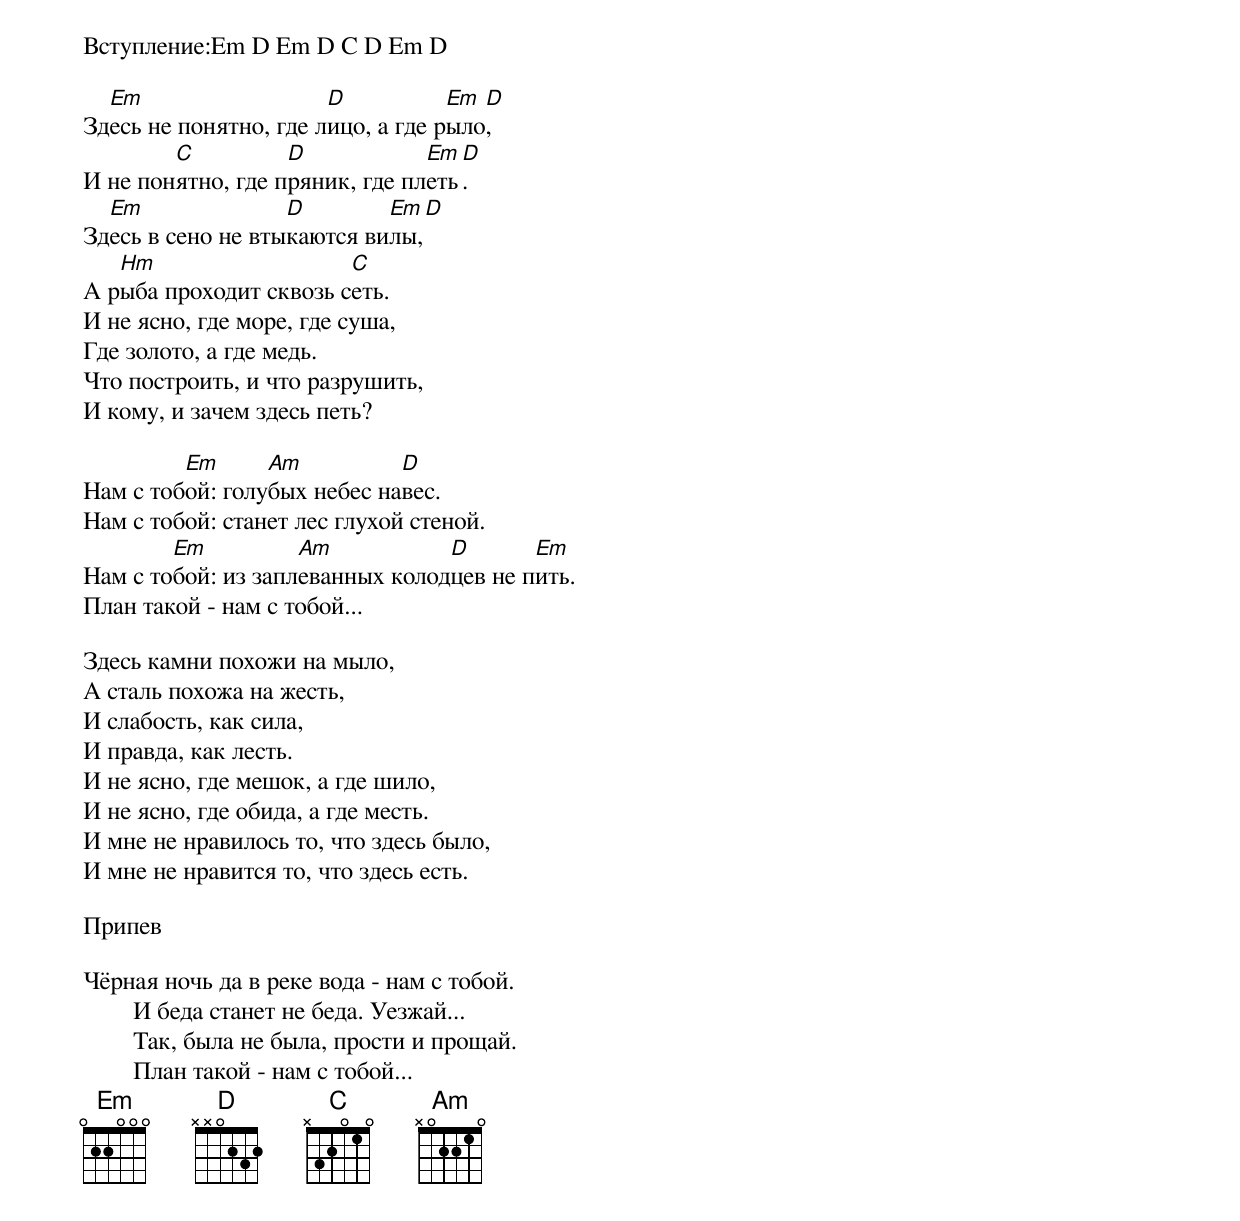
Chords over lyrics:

Вступление:Em D Em D C D Em D

  Em                   D           Em D
Здесь не понятно, где лицо, а где рыло,
        C          D            Em D
И не понятно, где пряник, где плеть.
  Em               D        Em D
Здесь в сено не втыкаются вилы,
   Hm                   C
А рыба проходит сквозь сеть.
И не ясно, где море, где суша,
Где золото, а где медь.
Что построить, и что разрушить,
И кому, и зачем здесь петь?

         Em      Am          D
Нам с тобой: голубых небес навес.
Нам с тобой: станет лес глухой стеной.
        Em          Am           D       Em
Нам с тобой: из заплеванных колодцев не пить.
План такой - нам с тобой...

Здесь камни похожи на мыло,
А сталь похожа на жесть,
И слабость, как сила,
И правда, как лесть.
И не ясно, где мешок, а где шило,
И не ясно, где обида, а где месть.
И мне не нравилось то, что здесь было,
И мне не нравится то, что здесь есть.

Припев

Чёрная ночь да в реке вода - нам с тобой.
	И беда станет не беда. Уезжай...
	Так, была не была, прости и прощай.
	План такой - нам с тобой...
